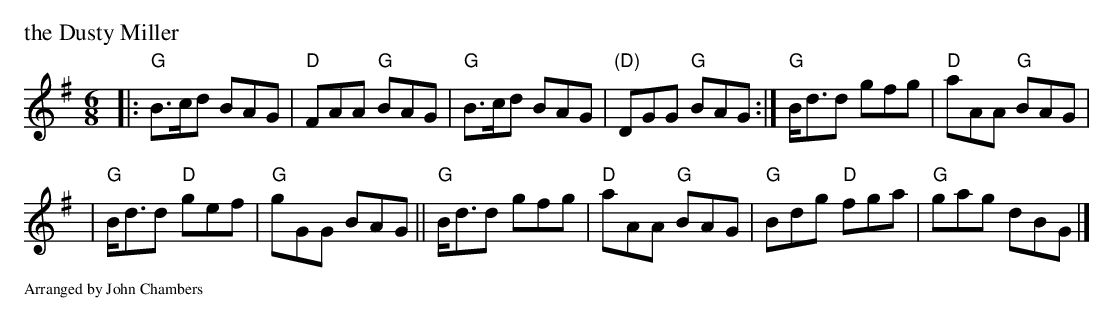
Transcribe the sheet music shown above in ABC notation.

X:1
P: the Dusty Miller
M: 6/8
L: 1/8
K: G
|:"G"B>cd    BAG | "D"FAA "G"BAG | "G"B>cd BAG | "(D)"DGG "G"BAG :| "G"B<dd   gfg | "D"aAA "G"BAG |
| "G"B<dd "D"gef | "G"gGG    BAG ||"G"B<dd gfg |  "D"aAA  "G"BAG  | "G"Bdg "D"fga | "G"gag    dBG |]
